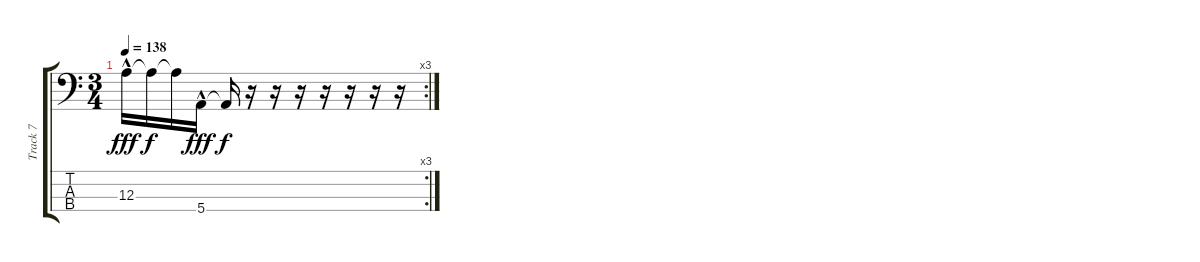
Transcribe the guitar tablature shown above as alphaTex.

\track ("Track 7" "Track 7") {instrument slapbass1}
\staff {score tabs}
\tuning (G2 D2 A1 E1) {hide}
\rc 3
\ts (3 4)
\tempo 138
\clef f4
\ks c
12.3{hac}.16{dy fff} 12.3{t}.16{dy f} 12.3{t}.16 5.4{hac}.16{dy fff} 5.4{t}.16{dy f} r.16 r.16 r.16 r.16 r.16 r.16 r.16
